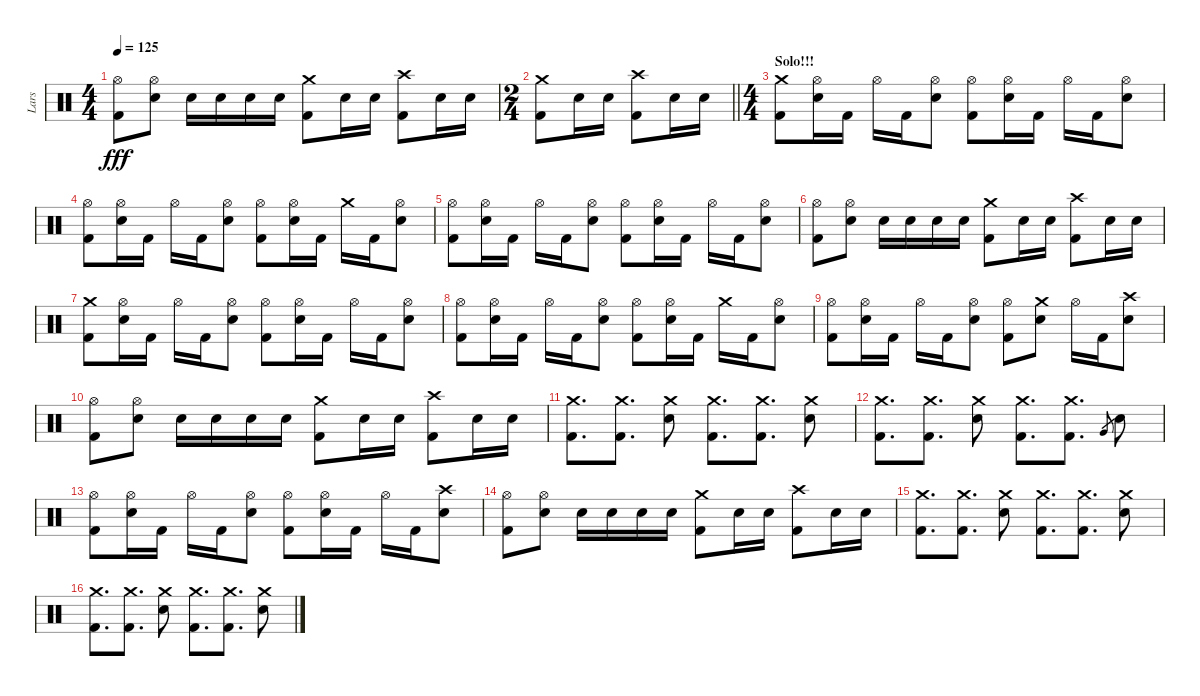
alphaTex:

\track ("Lars" "Lars") {instrument percussion}
\staff {score}
\articulation defaults
\ts (4 4)
\tempo 125
\clef neutral
\ks c
("Hi-Hat (open)" "Kick (hit) 2").8{dy fff} ("Hi-Hat (open)" "Electric Snare (hit)").8 "Electric Snare (hit)".16 "Electric Snare (hit)".16 "Electric Snare (hit)".16 "Electric Snare (hit)".16 ("Crash medium (hit)" "Kick (hit) 2").8 "Electric Snare (hit)".16 "Electric Snare (hit)".16 ("Crash high (hit)" "Kick (hit) 2").8 "Electric Snare (hit)".16 "Electric Snare (hit)".16 |
\ts (2 4)
\barLineRight lightlight
("Crash medium (hit)" "Kick (hit) 2").8 "Electric Snare (hit)".16 "Electric Snare (hit)".16 ("Crash high (hit)" "Kick (hit) 2").8 "Electric Snare (hit)".16 "Electric Snare (hit)".16 |
\ts (4 4)
\section ("" "Solo!!!")
("Crash medium (hit)" "Kick (hit) 2").8 ("Hi-Hat (open)" "Electric Snare (hit)").16 "Kick (hit) 2".16 "Hi-Hat (open)".16 "Kick (hit) 2".16 ("Hi-Hat (open)" "Electric Snare (hit)").8 ("Hi-Hat (open)" "Kick (hit) 2").8 ("Hi-Hat (open)" "Electric Snare (hit)").16 "Kick (hit) 2".16 "Hi-Hat (open)".16 "Kick (hit) 2".16 ("Hi-Hat (open)" "Electric Snare (hit)").8 |
("Hi-Hat (open)" "Kick (hit) 2").8 ("Hi-Hat (open)" "Electric Snare (hit)").16 "Kick (hit) 2".16 "Hi-Hat (open)".16 "Kick (hit) 2".16 ("Hi-Hat (open)" "Electric Snare (hit)").8 ("Hi-Hat (open)" "Kick (hit) 2").8 ("Hi-Hat (open)" "Electric Snare (hit)").16 "Kick (hit) 2".16 "Crash medium (hit)".16 "Kick (hit) 2".16 ("Hi-Hat (open)" "Electric Snare (hit)").8 |
("Hi-Hat (open)" "Kick (hit) 2").8 ("Hi-Hat (open)" "Electric Snare (hit)").16 "Kick (hit) 2".16 "Hi-Hat (open)".16 "Kick (hit) 2".16 ("Hi-Hat (open)" "Electric Snare (hit)").8 ("Hi-Hat (open)" "Kick (hit) 2").8 ("Hi-Hat (open)" "Electric Snare (hit)").16 "Kick (hit) 2".16 "Hi-Hat (open)".16 "Kick (hit) 2".16 ("Hi-Hat (open)" "Electric Snare (hit)").8 |
("Hi-Hat (open)" "Kick (hit) 2").8 ("Hi-Hat (open)" "Electric Snare (hit)").8 "Electric Snare (hit)".16 "Electric Snare (hit)".16 "Electric Snare (hit)".16 "Electric Snare (hit)".16 ("Crash medium (hit)" "Kick (hit) 2").8 "Electric Snare (hit)".16 "Electric Snare (hit)".16 ("Crash high (hit)" "Kick (hit) 2").8 "Electric Snare (hit)".16 "Electric Snare (hit)".16 |
("Crash medium (hit)" "Kick (hit) 2").8 ("Hi-Hat (open)" "Electric Snare (hit)").16 "Kick (hit) 2".16 "Hi-Hat (open)".16 "Kick (hit) 2".16 ("Hi-Hat (open)" "Electric Snare (hit)").8 ("Hi-Hat (open)" "Kick (hit) 2").8 ("Hi-Hat (open)" "Electric Snare (hit)").16 "Kick (hit) 2".16 "Hi-Hat (open)".16 "Kick (hit) 2".16 ("Hi-Hat (open)" "Electric Snare (hit)").8 |
("Hi-Hat (open)" "Kick (hit) 2").8 ("Hi-Hat (open)" "Electric Snare (hit)").16 "Kick (hit) 2".16 "Hi-Hat (open)".16 "Kick (hit) 2".16 ("Hi-Hat (open)" "Electric Snare (hit)").8 ("Hi-Hat (open)" "Kick (hit) 2").8 ("Hi-Hat (open)" "Electric Snare (hit)").16 "Kick (hit) 2".16 "Crash medium (hit)".16 "Kick (hit) 2".16 ("Hi-Hat (open)" "Electric Snare (hit)").8 |
("Hi-Hat (open)" "Kick (hit) 2").8 ("Hi-Hat (open)" "Electric Snare (hit)").16 "Kick (hit) 2".16 "Hi-Hat (open)".16 "Kick (hit) 2".16 ("Hi-Hat (open)" "Electric Snare (hit)").8 ("Hi-Hat (open)" "Kick (hit) 2").8 ("Crash medium (hit)" "Electric Snare (hit)").8 "Hi-Hat (open)".16 "Kick (hit) 2".16 ("Crash high (hit)" "Electric Snare (hit)").8 |
("Hi-Hat (open)" "Kick (hit) 2").8 ("Hi-Hat (open)" "Electric Snare (hit)").8 "Electric Snare (hit)".16 "Electric Snare (hit)".16 "Electric Snare (hit)".16 "Electric Snare (hit)".16 ("Crash medium (hit)" "Kick (hit) 2").8 "Electric Snare (hit)".16 "Electric Snare (hit)".16 ("Crash high (hit)" "Kick (hit) 2").8 "Electric Snare (hit)".16 "Electric Snare (hit)".16 |
("Crash medium (hit)" "Kick (hit) 2").8{d} ("Crash medium (hit)" "Kick (hit) 2").8{d} ("Crash medium (hit)" "Electric Snare (hit)").8 ("Crash medium (hit)" "Kick (hit) 2").8{d} ("Crash medium (hit)" "Kick (hit) 2").8{d} ("Crash medium (hit)" "Electric Snare (hit)").8 |
("Crash medium (hit)" "Kick (hit) 2").8{d} ("Crash medium (hit)" "Kick (hit) 2").8{d} ("Crash medium (hit)" "Electric Snare (hit)").8 ("Crash medium (hit)" "Kick (hit) 2").8{d} ("Crash medium (hit)" "Kick (hit) 2").8{d} "Very Low Tom (hit)".8{gr} "Electric Snare (hit)".8 |
("Hi-Hat (open)" "Kick (hit) 2").8 ("Hi-Hat (open)" "Electric Snare (hit)").16 "Kick (hit) 2".16 "Hi-Hat (open)".16 "Kick (hit) 2".16 ("Hi-Hat (open)" "Electric Snare (hit)").8 ("Hi-Hat (open)" "Kick (hit) 2").8 ("Hi-Hat (open)" "Electric Snare (hit)").16 "Kick (hit) 2".16 "Hi-Hat (open)".16 "Kick (hit) 2".16 ("Crash high (hit)" "Electric Snare (hit)").8 |
("Hi-Hat (open)" "Kick (hit) 2").8 ("Hi-Hat (open)" "Electric Snare (hit)").8 "Electric Snare (hit)".16 "Electric Snare (hit)".16 "Electric Snare (hit)".16 "Electric Snare (hit)".16 ("Crash medium (hit)" "Kick (hit) 2").8 "Electric Snare (hit)".16 "Electric Snare (hit)".16 ("Crash high (hit)" "Kick (hit) 2").8 "Electric Snare (hit)".16 "Electric Snare (hit)".16 |
("Crash medium (hit)" "Kick (hit) 2").8{d} ("Crash medium (hit)" "Kick (hit) 2").8{d} ("Crash medium (hit)" "Electric Snare (hit)").8 ("Crash medium (hit)" "Kick (hit) 2").8{d} ("Crash medium (hit)" "Kick (hit) 2").8{d} ("Crash medium (hit)" "Electric Snare (hit)").8 |
("Crash medium (hit)" "Kick (hit) 2").8{d} ("Crash medium (hit)" "Kick (hit) 2").8{d} ("Crash medium (hit)" "Electric Snare (hit)").8 ("Crash medium (hit)" "Kick (hit) 2").8{d} ("Crash medium (hit)" "Kick (hit) 2").8{d} ("Crash medium (hit)" "Electric Snare (hit)").8
